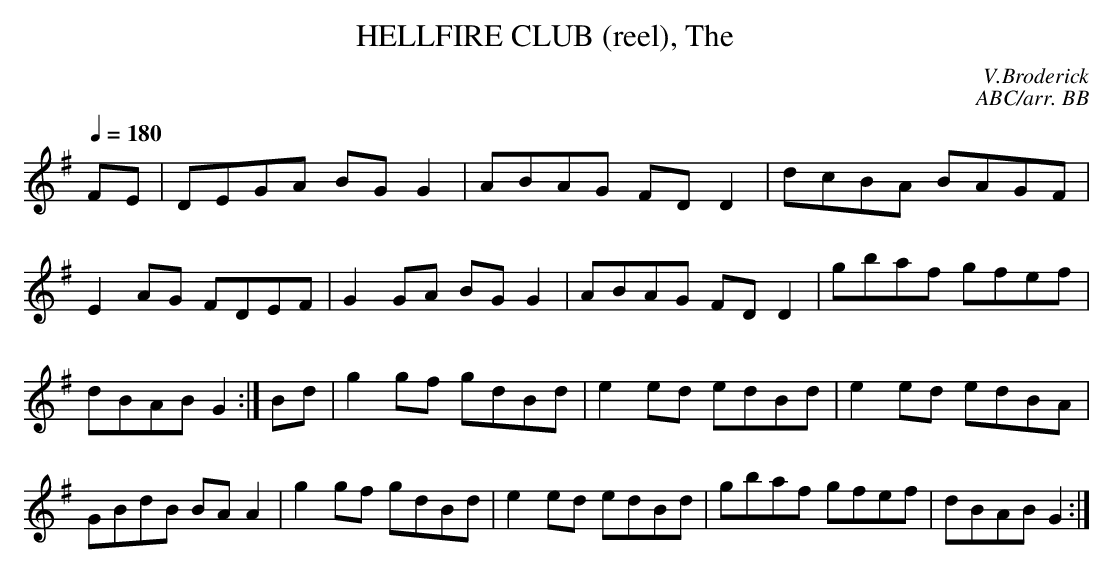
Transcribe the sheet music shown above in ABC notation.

X:1
T:HELLFIRE CLUB (reel), The   \
C:V.Broderick\
C:ABC/arr. BB\
M:C\
L:1/8\
Q:1/4=180\
K:G\
FE|DEGA BGG2|ABAG FDD2|dcBA BAGF|E2AG FDEF|\
G2GA BGG2|ABAG FDD2|gbaf gfef|dBAB G2:|\
Bd|g2gf gdBd|e2ed edBd|e2ed edBA|GBdB BAA2|\
g2gf gdBd|e2ed edBd|gbaf gfef|dBAB G2:|\
\
\
